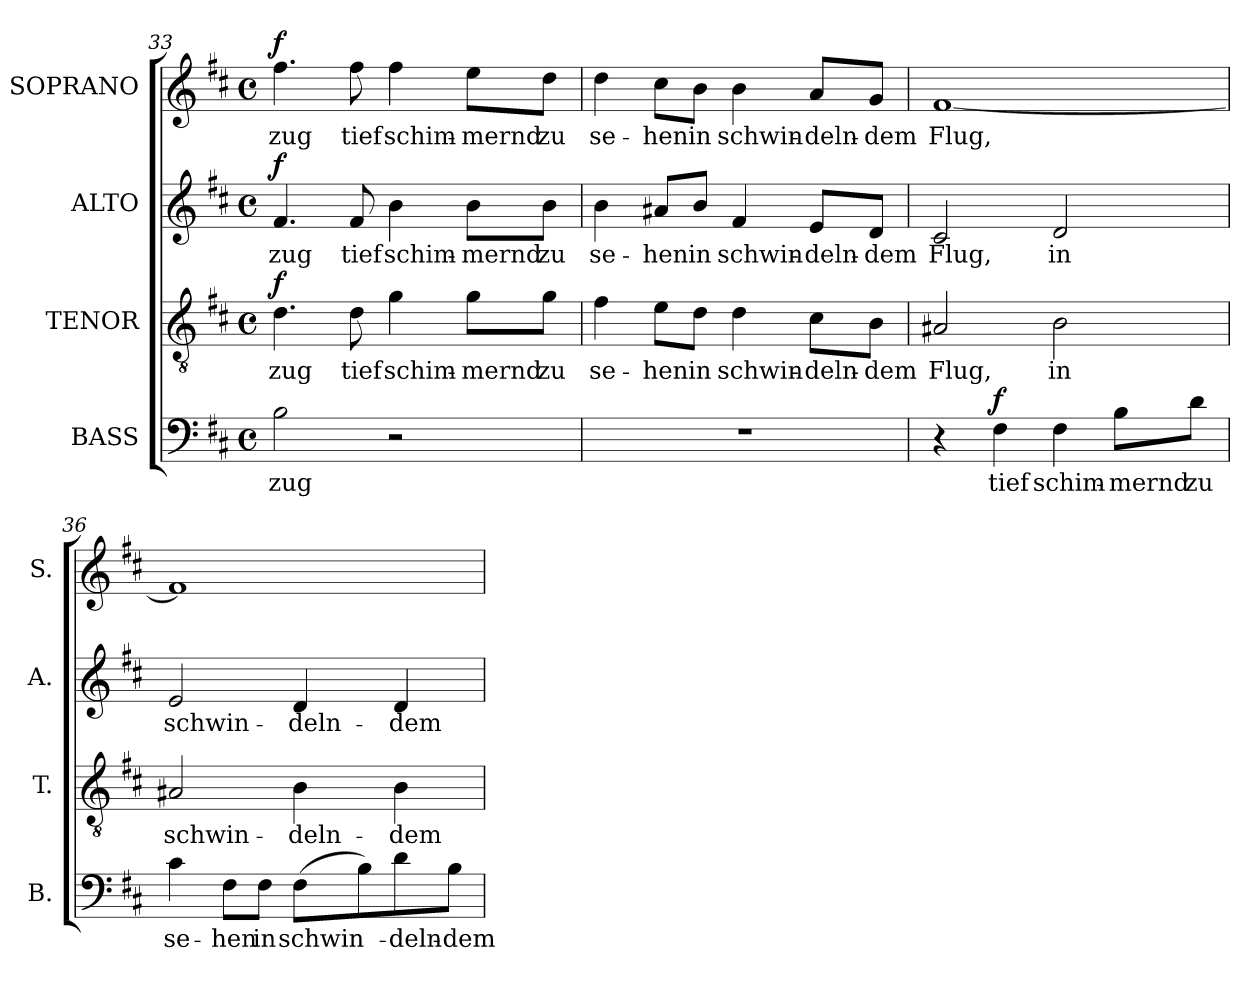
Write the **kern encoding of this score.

**kern	**text	**dynam	**kern	**text	**dynam	**kern	**text	**dynam	**kern	**text	**dynam
*part4	*part4	*part4	*part3	*part3	*part3	*part2	*part2	*part2	*part1	*part1	*part1
*staff4	*staff4	*staff4	*staff3	*staff3	*staff3	*staff2	*staff2	*staff2	*staff1	*staff1	*staff1
*I"BASS	*	*	*I"TENOR	*	*	*I"ALTO	*	*	*I"SOPRANO	*	*
*I'B.	*	*	*I'T.	*	*	*I'A.	*	*	*I'S.	*	*
!!LO:PB:g=z
*clefF4	*	*	*clefGv2	*	*	*clefG2	*	*	*clefG2	*	*
*	*	*	*ITrd7c12	*	*	*	*	*	*	*	*
*k[f#c#]	*	*	*k[f#c#]	*	*	*k[f#c#]	*	*	*k[f#c#]	*	*
*b:	*	*	*b:	*	*	*b:	*	*	*b:	*	*
*M4/4	*	*	*M4/4	*	*	*M4/4	*	*	*M4/4	*	*
*met(c)	*	*	*met(c)	*	*	*met(c)	*	*	*met(c)	*	*
=33	=33	=33	=33	=33	=33	=33	=33	=33	=33	=33	=33
!	!LO:LY:b:color=#000000	!	!	!	!	!	!	!	!	!	!
!	!	!	!	!LO:LY:b:color=#000000	!	!	!	!	!	!	!
!	!	!	!	!	!	!	!LO:LY:b:color=#000000	!	!	!	!
!	!	!	!	!	!	!	!	!	!	!LO:LY:b:color=#000000	!
2Bi\	-zug	.	4.Di\	-zug	f	4.f#i/	-zug	f	4.ff#i\	-zug	f
!	!	!	!	!LO:LY:b:color=#000000	!	!	!	!	!	!	!
!	!	!	!	!	!	!	!LO:LY:b:color=#000000	!	!	!	!
!	!	!	!	!	!	!	!	!	!	!LO:LY:b:color=#000000	!
.	.	.	8Di\	tief	.	8f#i/	tief	.	8ff#i\	tief	.
!	!	!	!	!LO:LY:b:color=#000000	!	!	!	!	!	!	!
!	!	!	!	!	!	!	!LO:LY:b:color=#000000	!	!	!	!
!	!	!	!	!	!	!	!	!	!	!LO:LY:b:color=#000000	!
2r	.	.	4Gi\	schim-	.	4bi\	schim-	.	4ff#i\	schim-	.
!	!	!	!	!LO:LY:b:color=#000000	!	!	!	!	!	!	!
!	!	!	!	!	!	!	!LO:LY:b:color=#000000	!	!	!	!
!	!	!	!	!	!	!	!	!	!	!LO:LY:b:color=#000000	!
.	.	.	8Gi\L	-mernd	.	8bi\L	-mernd	.	8eei\L	-mernd	.
!	!	!	!	!LO:LY:b:color=#000000	!	!	!	!	!	!	!
!	!	!	!	!	!	!	!LO:LY:b:color=#000000	!	!	!	!
!	!	!	!	!	!	!	!	!	!	!LO:LY:b:color=#000000	!
.	.	.	8Gi\J	zu	.	8bi\J	zu	.	8ddi\J	zu	.
=34	=34	=34	=34	=34	=34	=34	=34	=34	=34	=34	=34
!	!	!	!	!LO:LY:b:color=#000000	!	!	!	!	!	!	!
!	!	!	!	!	!	!	!LO:LY:b:color=#000000	!	!	!	!
!	!	!	!	!	!	!	!	!	!	!LO:LY:b:color=#000000	!
1r	.	.	4F#i\	se-	.	4bi\	se-	.	4ddi\	se-	.
!	!	!	!	!LO:LY:b:color=#000000	!	!	!	!	!	!	!
!	!	!	!	!	!	!	!LO:LY:b:color=#000000	!	!	!	!
!	!	!	!	!	!	!	!	!	!	!LO:LY:b:color=#000000	!
.	.	.	8Ei\L	-hen	.	8a#Xi/L	-hen	.	8cc#i\L	-hen	.
!	!	!	!	!LO:LY:b:color=#000000	!	!	!	!	!	!	!
!	!	!	!	!	!	!	!LO:LY:b:color=#000000	!	!	!	!
!	!	!	!	!	!	!	!	!	!	!LO:LY:b:color=#000000	!
.	.	.	8Di\J	in	.	8bi/J	in	.	8bi\J	in	.
!	!	!	!	!LO:LY:b:color=#000000	!	!	!	!	!	!	!
!	!	!	!	!	!	!	!LO:LY:b:color=#000000	!	!	!	!
!	!	!	!	!	!	!	!	!	!	!LO:LY:b:color=#000000	!
.	.	.	4Di\	schwin-	.	4f#i/	schwin-	.	4bi\	schwin-	.
!	!	!	!	!LO:LY:b:color=#000000	!	!	!	!	!	!	!
!	!	!	!	!	!	!	!LO:LY:b:color=#000000	!	!	!	!
!	!	!	!	!	!	!	!	!	!	!LO:LY:b:color=#000000	!
.	.	.	8C#i\L	-deln-	.	8ei/L	-deln-	.	8ai/L	-deln-	.
!	!	!	!	!LO:LY:b:color=#000000	!	!	!	!	!	!	!
!	!	!	!	!	!	!	!LO:LY:b:color=#000000	!	!	!	!
!	!	!	!	!	!	!	!	!	!	!LO:LY:b:color=#000000	!
.	.	.	8BBi\J	-dem	.	8di/J	-dem	.	8gi/J	-dem	.
=35	=35	=35	=35	=35	=35	=35	=35	=35	=35	=35	=35
!	!	!	!	!LO:LY:b:color=#000000	!	!	!	!	!	!	!
!	!	!	!	!	!	!	!LO:LY:b:color=#000000	!	!	!	!
!	!	!	!	!	!	!	!	!	!	!LO:LY:b:color=#000000	!
4r	.	.	2AA#Xi/	Flug,	.	2c#i/	Flug,	.	[<1f#i	Flug,	.
!	!LO:LY:b:color=#000000	!	!	!	!	!	!	!	!	!	!
4F#i\	tief	f	.	.	.	.	.	.	.	.	.
!	!LO:LY:b:color=#000000	!	!	!	!	!	!	!	!	!	!
!	!	!	!	!LO:LY:b:color=#000000	!	!	!	!	!	!	!
!	!	!	!	!	!	!	!LO:LY:b:color=#000000	!	!	!	!
4F#i\	schim-	.	2BBi\	in	.	2di/	in	.	.	.	.
!	!LO:LY:b:color=#000000	!	!	!	!	!	!	!	!	!	!
8Bi\L	-mernd	.	.	.	.	.	.	.	.	.	.
!	!LO:LY:b:color=#000000	!	!	!	!	!	!	!	!	!	!
8di\J	zu	.	.	.	.	.	.	.	.	.	.
!!LO:LB:g=z
=36	=36	=36	=36	=36	=36	=36	=36	=36	=36	=36	=36
!	!LO:LY:b:color=#000000	!	!	!	!	!	!	!	!	!	!
!	!	!	!	!LO:LY:b:color=#000000	!	!	!	!	!	!	!
!	!	!	!	!	!	!	!LO:LY:b:color=#000000	!	!	!	!
4c#i\	se-	.	2AA#Xi/	schwin-	.	2ei/	schwin-	.	1f#i]	.	.
!	!LO:LY:b:color=#000000	!	!	!	!	!	!	!	!	!	!
8F#i\L	-hen	.	.	.	.	.	.	.	.	.	.
!	!LO:LY:b:color=#000000	!	!	!	!	!	!	!	!	!	!
8F#i\J	in	.	.	.	.	.	.	.	.	.	.
!	!LO:LY:b:color=#000000	!	!	!	!	!	!	!	!	!	!
!	!	!	!	!LO:LY:b:color=#000000	!	!	!	!	!	!	!
!	!	!	!	!	!	!	!LO:LY:b:color=#000000	!	!	!	!
(8F#i\L	schwin	.	4BBi\	-deln-	.	4di/	-deln-	.	.	.	.
!	!LO:LY:b:color=#000000	!	!	!	!	!	!	!	!	!	!
8Bi\)	­-	.	.	.	.	.	.	.	.	.	.
!	!LO:LY:b:color=#000000	!	!	!	!	!	!	!	!	!	!
!	!	!	!	!LO:LY:b:color=#000000	!	!	!	!	!	!	!
!	!	!	!	!	!	!	!LO:LY:b:color=#000000	!	!	!	!
8di\	-deln-	.	4BBi\	-dem	.	4di/	-dem	.	.	.	.
!	!LO:LY:b:color=#000000	!	!	!	!	!	!	!	!	!	!
8Bi\J	-dem	.	.	.	.	.	.	.	.	.	.
=	=	=	=	=	=	=	=	=	=	=	=
*-	*-	*-	*-	*-	*-	*-	*-	*-	*-	*-	*-
